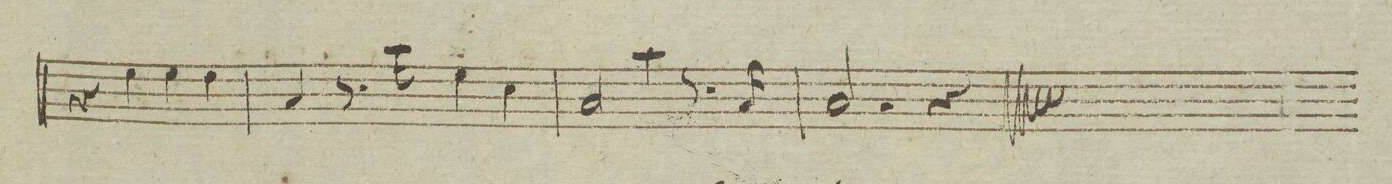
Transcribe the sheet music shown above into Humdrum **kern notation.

**kern	**dynam
*I"Basso	*
*clefF4	*
*k[]	*
*met(c)	*
*M4/4	*
4r	.
4G\	.
4G\	.
4G\	.
=63	=63
4C/	.
8.r	.
16c\	.
4G\	.
4E\	.
=64	=64
2C/	.
4c\	.
8.r	.
16C/	.
=65	=65
2.C/	.
4r	.
==	==
*-	*-
